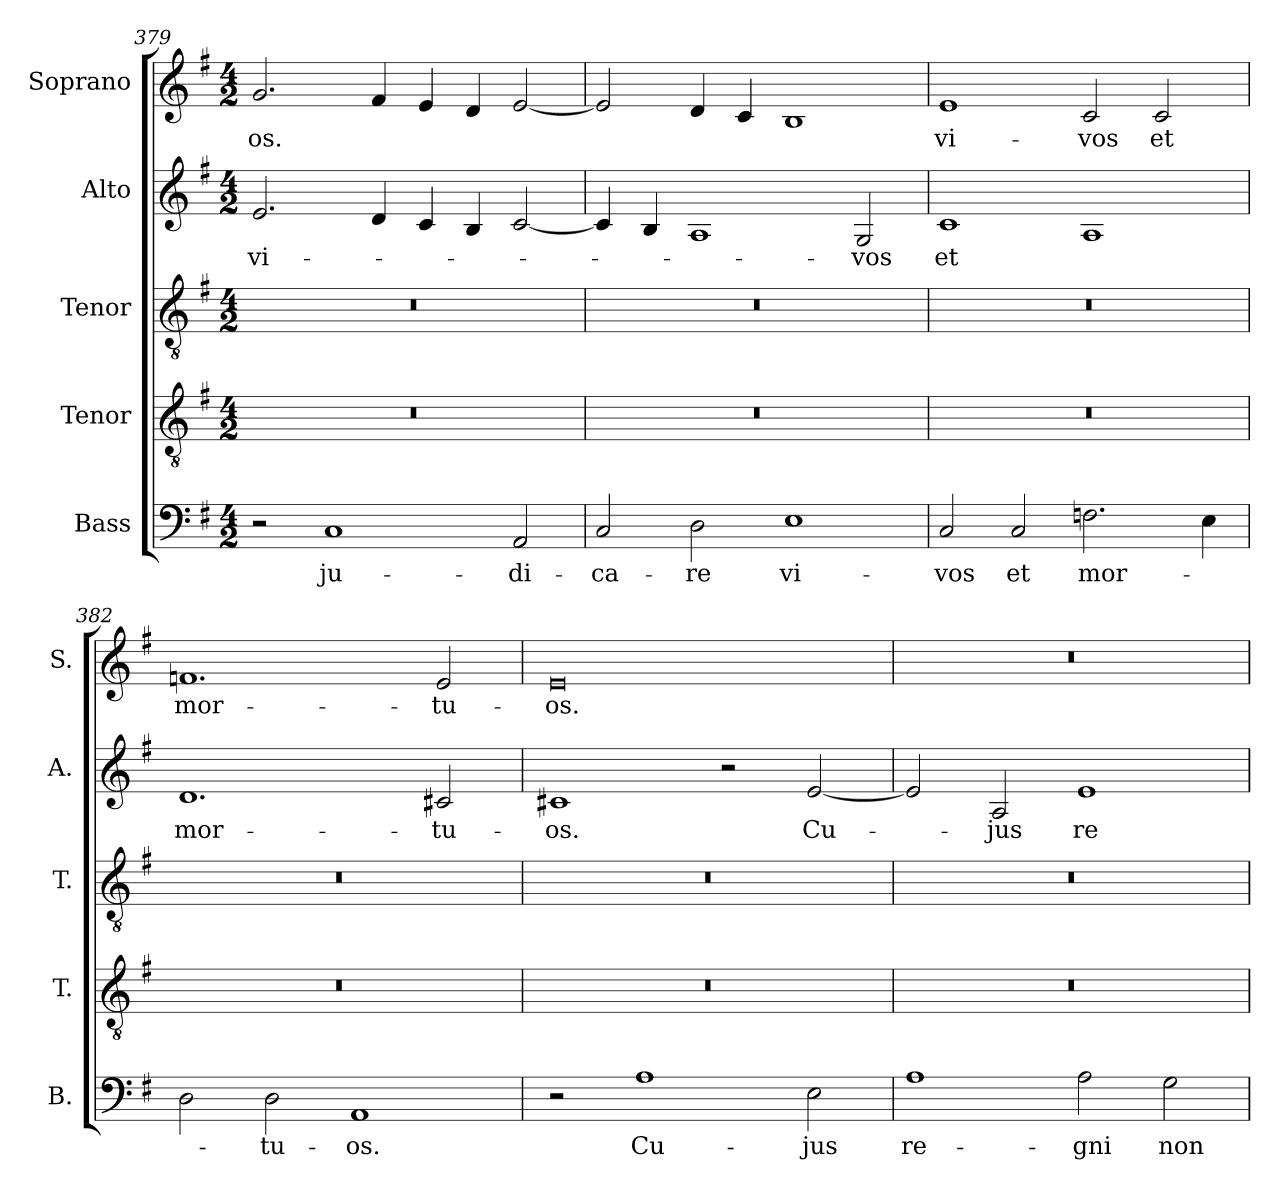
**kern	**text	**kern	**kern	**kern	**text	**kern	**text
*part5	*part5	*part4	*part3	*part2	*part2	*part1	*part1
*staff5	*staff5	*staff4	*staff3	*staff2	*staff2	*staff1	*staff1
*I"Bass	*	*I"Tenor	*I"Tenor	*I"Alto	*	*I"Soprano	*
*I'B.	*	*I'T.	*I'T.	*I'A.	*	*I'S.	*
!!LO:LB:g=z
*clefF4	*	*clefGv2	*clefGv2	*clefG2	*	*clefG2	*
*	*	*ITrd7c12	*ITrd7c12	*	*	*	*
*k[f#]	*	*k[f#]	*k[f#]	*k[f#]	*	*k[f#]	*
*G:	*	*G:	*G:	*G:	*	*G:	*
*M4/2	*	*M4/2	*M4/2	*M4/2	*	*M4/2	*
=379	=379	=379	=379	=379	=379	=379	=379
!	!	!LO:N:vis=1	!LO:N:vis=1	!	!	!	!
!	!	!	!	!	!LO:LY:b:color=#000000	!	!
!	!	!	!	!	!	!	!LO:LY:b:color=#000000
2r	.	0r	0r	2.ei/	vi-	2.gi/	-os.
!	!LO:LY:b:color=#000000	!	!	!	!	!	!
1Ci	ju-	.	.	.	.	.	.
.	.	.	.	4di/	.	4f#i/	.
.	.	.	.	4ci/	.	4ei/	.
.	.	.	.	4Bi/	.	4di/	.
!	!LO:LY:b:color=#000000	!	!	!	!	!	!
2AAi/	-di-	.	.	[2ci/	.	[2ei/	.
=380	=380	=380	=380	=380	=380	=380	=380
!	!LO:LY:b:color=#000000	!LO:N:vis=1	!LO:N:vis=1	!	!	!	!
2Ci/	-ca-	0r	0r	4ci/]	.	2ei/]	.
.	.	.	.	4Bi/	.	.	.
!	!LO:LY:b:color=#000000	!	!	!	!	!	!
2Di\	-re	.	.	1Ai	.	4di/	.
.	.	.	.	.	.	4ci/	.
!	!LO:LY:b:color=#000000	!	!	!	!	!	!
1Ei	vi-	.	.	.	.	1Bi	.
!	!	!	!	!	!LO:LY:b:color=#000000	!	!
.	.	.	.	2Gi/	-vos	.	.
=381	=381	=381	=381	=381	=381	=381	=381
!	!LO:LY:b:color=#000000	!LO:N:vis=1	!LO:N:vis=1	!	!	!	!
!	!	!	!	!	!LO:LY:b:color=#000000	!	!
!	!	!	!	!	!	!	!LO:LY:b:color=#000000
2Ci/	-vos	0r	0r	1ci	et	1ei	vi-
!	!LO:LY:b:color=#000000	!	!	!	!	!	!
2Ci/	et	.	.	.	.	.	.
!	!LO:LY:b:color=#000000	!	!	!	!	!	!
!	!	!	!	!	!	!	!LO:LY:b:color=#000000
2.Fni\	mor-	.	.	1Ai	.	2ci/	-vos
!	!	!	!	!	!	!	!LO:LY:b:color=#000000
.	.	.	.	.	.	2ci/	et
4Ei\	.	.	.	.	.	.	.
=382	=382	=382	=382	=382	=382	=382	=382
!	!	!LO:N:vis=1	!LO:N:vis=1	!	!	!	!
!	!	!	!	!	!LO:LY:b:color=#000000	!	!
!	!	!	!	!	!	!	!LO:LY:b:color=#000000
2Di\	.	0r	0r	1.di	mor-	1.fni	mor-
!	!LO:LY:b:color=#000000	!	!	!	!	!	!
2Di\	-tu-	.	.	.	.	.	.
!	!LO:LY:b:color=#000000	!	!	!	!	!	!
1AAi	-os.	.	.	.	.	.	.
!	!	!	!	!	!LO:LY:b:color=#000000	!	!
!	!	!	!	!	!	!	!LO:LY:b:color=#000000
.	.	.	.	2c#Xi/	-tu-	2ei/	-tu-
=383	=383	=383	=383	=383	=383	=383	=383
!	!	!LO:N:vis=1	!LO:N:vis=1	!	!	!	!
!	!	!	!	!	!LO:LY:b:color=#000000	!	!
!	!	!	!	!	!	!	!LO:LY:b:color=#000000
2r	.	0r	0r	1c#Xi	-os.	0ei	-os.
!	!LO:LY:b:color=#000000	!	!	!	!	!	!
1Ai	Cu-	.	.	.	.	.	.
.	.	.	.	2r	.	.	.
!	!LO:LY:b:color=#000000	!	!	!	!	!	!
!	!	!	!	!	!LO:LY:b:color=#000000	!	!
2Ei\	-jus	.	.	[2ei/	Cu-	.	.
=384	=384	=384	=384	=384	=384	=384	=384
!	!LO:LY:b:color=#000000	!LO:N:vis=1	!LO:N:vis=1	!	!	!LO:N:vis=1	!
1Ai	re-	0r	0r	2ei/]	.	0r	.
!	!	!	!	!	!LO:LY:b:color=#000000	!	!
.	.	.	.	2Ai/	-jus	.	.
!	!LO:LY:b:color=#000000	!	!	!	!	!	!
!	!	!	!	!	!LO:LY:b:color=#000000	!	!
2Ai\	-gni	.	.	1ei	re-	.	.
!	!LO:LY:b:color=#000000	!	!	!	!	!	!
2Gi\	non	.	.	.	.	.	.
=	=	=	=	=	=	=	=
*-	*-	*-	*-	*-	*-	*-	*-
